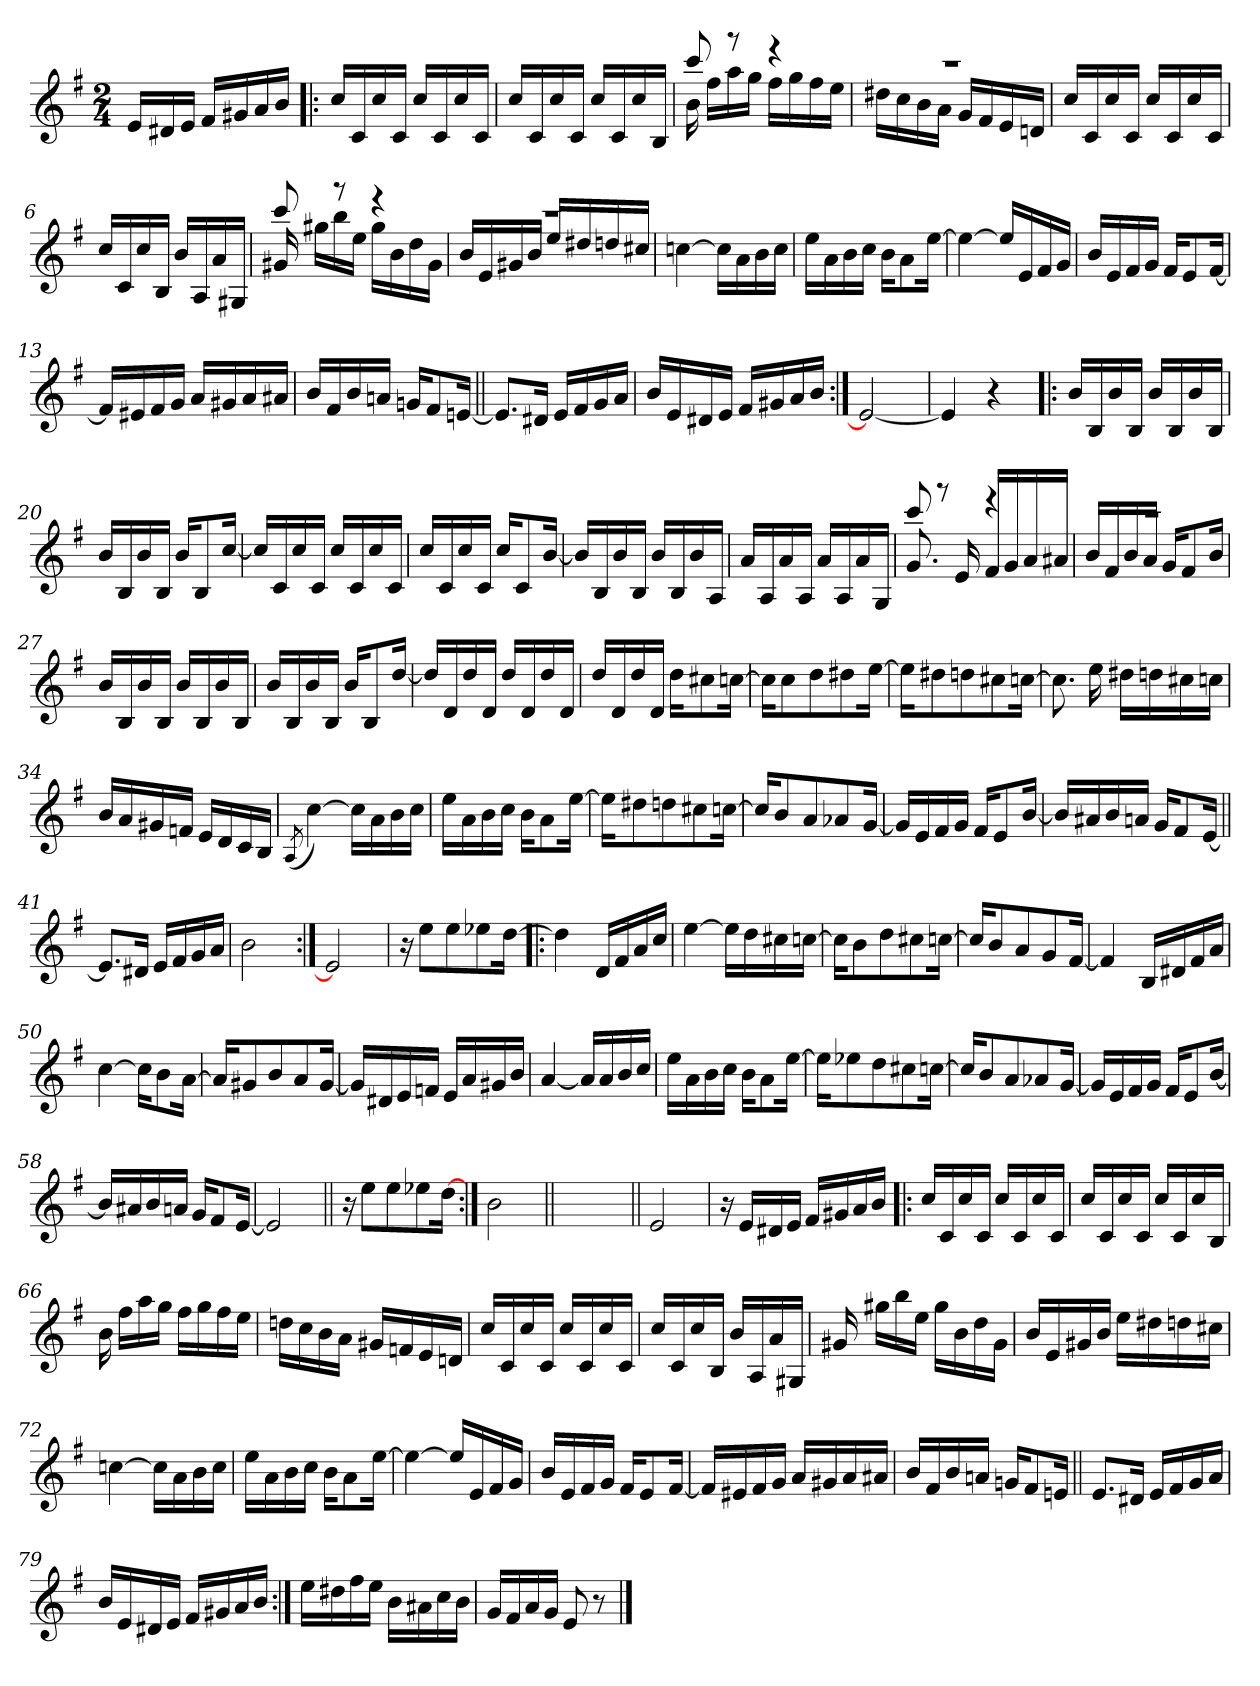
**kern
*part1
*staff1
*clefG2
*k[f#]
*G:
*M2/4
=
16e/LL
16d#X/
16e/JJ
16f#/LL
16g#X/
16a/
16b/JJ
=1!|:
16cc/LL
16c/
16cc/
16c/JJ
16cc/LL
16c/
16cc/
16c/JJ
=2
16cc/LL
16c/
16cc/
16c/JJ
16cc/LL
16c/
16cc/
16B/JJ
=3
*^
16b\	8ccc!/
16ff#!\LL	.
16aa!\	8rfff
16gg!\JJ	.
16ff#!\LL	4reee
16gg!\	.
16ff#!\	.
16ee!\JJ	.
!!LO:LB:g=z	!!
=4	=4
16dd#X!\LL	2rccc
16cc!\	.
16b!\	.
16a!\JJ	.
16g!/LL	.
16f#!/	.
16e!/	.
16dn!/JJ	.
*v	*v
=5
16cc/LL
16c/
16cc/
16c/JJ
16cc/LL
16c/
16cc/
16c/JJ
=6
16cc/LL
16c/
16cc/
16B/JJ
16b/LL
16A/
16a/
16G#X/JJ
=7
*^
16g#X/	8ccc!/
16gg#X!\LL	.
16bb!\	8rfff
16ee!\JJ	.
16gg#!\LL	4reee
16b!\	.
16dd!\	.
16g#!\JJ	.
=8	=8
16b!/LL	2rccc
16e!/	.
16g#X!/	.
16b!/JJ	.
16ee!/LL	.
16dd#X!/	.
16ddn!/	.
16cc#X!/JJ	.
*v	*v
!!LO:LB:g=z
=9
[4ccn\
16cc\LL]
16a\
16b\
16cc\JJ
=10
16ee\LL
16a\
16b\
16cc\JJ
16b\KL
8a\
[16ee\Jk
=11
4ee\_
16ee/LL]
16e/
16f#/
16g/JJ
=12
16b/LL
16e/
16f#/
16g/JJ
16f#/KL
8e/
[16f#/Jk
=13
16f#/LL]
16e#X/
16f#/
16g/JJ
16a/LL
16g#X/
16a/
16a#X/JJ
!!LO:LB:g=z
=14
16b/LL
16f#/
16b/
16an/JJ
16gn/KL
8f#/
[16en/Jk
=15||
8.e/L]
16d#X/Jk
16e/LL
16f#/
16g/
16a/JJ
=16
16b/LL
16e/
16d#X/
16e/JJ
16f#/LL
16g#X/
16a/
16b/JJ
=17:|!
2e/_
=18
4e/]
4r
!!LO:LB:g=z
=19!|:
16b/LL
16B/
16b/
16B/JJ
16b/LL
16B/
16b/
16B/JJ
=20
16b/LL
16B/
16b/
16B/JJ
16b/KL
8B/
[16cc/Jk
=21
16cc/LL]
16c/
16cc/
16c/JJ
16cc/LL
16c/
16cc/
16c/JJ
=22
16cc/LL
16c/
16cc/
16c/JJ
16cc/KL
8c/
[16b/Jk
=23
16b/LL]
16B/
16b/
16B/JJ
16b/LL
16B/
16b/
16A/JJ
!!LO:LB:g=z
=24
16a/LL
16A/
16a/
16A/JJ
16a/LL
16A/
16a/
16G/JJ
=25
*^
8.g/	8ccc!/
.	8rfff
16e!/	.
16f#!/LL	4reee
16g!/	.
16a!/	.
16a#X!/JJ	.
=26	=26
16b!/LL	2rccc
16f#!/	.
16b!/	.
16a!/JJ	.
16g!/KL	.
8f#!/	.
16b!/Jk	.
*v	*v
=27
16b/LL
16B/
16b/
16B/JJ
16b/LL
16B/
16b/
16B/JJ
=28
16b/LL
16B/
16b/
16B/JJ
16b/KL
8B/
[16dd/Jk
!!LO:LB:g=z
=29
16dd/LL]
16d/
16dd/
16d/JJ
16dd/LL
16d/
16dd/
16d/JJ
=30
16dd/LL
16d/
16dd/
16d/JJ
16dd\KL
8cc#X\
[16ccn\Jk
=31
16cc\KL]
8cc\
8dd\
8dd#X\
[16ee\Jk
=32
16ee\KL]
8dd#X\
8ddn\
8cc#X\
[16ccn\Jk
=33
8.cc\]
16ee!\
16dd#X!\LL
16ddn!\
16cc#X!\
16ccn!\JJ
!!LO:LB:g=z
=34
16b!/LL
16a!/
16g#X!/
16fn!/JJ
16e!/LL
16d!/
16c!/
16B!/JJ
=35
(>8qA/
[4cc\)
16cc\LL]
16a\
16b\
16cc\JJ
=36
16ee\LL
16a\
16b\
16cc\JJ
16b\KL
8a\
[16ee\Jk
=37
16ee\KL]
8dd#X\
8dd\
8cc#X\
[16ccn\Jk
=38
16cc/KL]
8b/
8a/
8a-X/
[16g/Jk
!!LO:LB:g=z
=39
16g/LL]
16e/
16f#/
16g/JJ
16f#/KL
8e/
[16b/Jk
=40
16b/LL]
16a#X/
16b/
16an/JJ
16g/KL
8f#/
[16e/Jk
=41||
8.e/L]
16d#X/Jk
16e/LL
16f#/
16g/
16a/JJ
=42
2b\
=43:|!
2e/]
=44
16r
8ee\L
8ee\
8ee-X\
[16dd\Jk
!!LO:LB:g=z
=45!|:
4dd\]
16d/LL
16f#/
16a/
16cc/JJ
=46
[4ee\
16ee\LL]
16dd\
16cc#X\
[16ccn\JJ
=47
16cc\KL]
8b\
8dd\
8cc#X\
[16ccn\Jk
=48
16cc/KL]
8b/
8a/
8g/
[16f#/Jk
=49
4f#/]
16B/LL
16d#X/
16f#/
16a/JJ
=50
[4cc\
16cc\KL]
8b\
[16a\Jk
!!LO:PB:g=z
=51
16a/KL]
8g#X/
8b/
8a/
[16g#/Jk
=52
16g#/LL]
16d#X/
16e/
16fn/JJ
16e/LL
16a/
16g#X/
16b/JJ
=53
[4a/
16a/LL]
16a/
16b/
16cc/JJ
=54
16ee\LL
16a\
16b\
16cc\JJ
16b\KL
8a\
[16ee\Jk
=55
16ee\KL]
8ee-X\
8dd\
8cc#X\
[16ccn\Jk
=56
16cc/KL]
8b/
8a/
8a-X/
[16g/Jk
!!LO:LB:g=z
=57
16g/LL]
16e/
16f#/
16g/JJ
16f#/KL
8e/
[16b/Jk
=58
16b/LL]
16a#X/
16b/
16an/JJ
16g/KL
8f#/
[16e/Jk
=59
2e/]
=60||
16r
8ee\L
8ee\
8ee-X\
[16dd\Jk
=61:|!
2b\
=61X1||
*stria0
2ryy
!!LO:LB:g=z
=62||
*stria5
2e/
=63
16r
16e/LL
16d#X/
16e/JJ
16f#/LL
16g#X/
16a/
16b/JJ
=64!|:
16cc/LL
16c/
16cc/
16c/JJ
16cc/LL
16c/
16cc/
16c/JJ
=65
16cc/LL
16c/
16cc/
16c/JJ
16cc/LL
16c/
16cc/
16B/JJ
=66
16b\
16ff#!\LL
16aa!\
16gg!\JJ
16ff#!\LL
16gg!\
16ff#!\
16ee!\JJ
!!LO:LB:g=z
=67
16ddn!\LL
16cc!\
16b!\
16a!\JJ
16g#X!/LL
16fn!/
16e!/
16dn!/JJ
=68
16cc/LL
16c/
16cc/
16c/JJ
16cc/LL
16c/
16cc/
16c/JJ
=69
16cc/LL
16c/
16cc/
16B/JJ
16b/LL
16A/
16a/
16G#X/JJ
=70
16g#X/
16gg#X!\LL
16bb!\
16ee!\JJ
16gg#!\LL
16b!\
16dd!\
16g#!\JJ
=71
16b!/LL
16e!/
16g#X!/
16b!/JJ
16ee!\LL
16dd#X!\
16ddn!\
16cc#X!\JJ
!!LO:LB:g=z
=72
[4ccn\
16cc\LL]
16a\
16b\
16cc\JJ
=73
16ee\LL
16a\
16b\
16cc\JJ
16b\KL
8a\
[16ee\Jk
=74
4ee\_
16ee/LL]
16e/
16f#/
16g/JJ
=75
16b/LL
16e/
16f#/
16g/JJ
16f#/KL
8e/
[16f#/Jk
=76
16f#/LL]
16e#X/
16f#/
16g/JJ
16a/LL
16g#X/
16a/
16a#X/JJ
!!LO:LB:g=z
=77
16b/LL
16f#/
16b/
16an/JJ
16gn/KL
8f#/
16en/Jk
=78||
8.e/L
16d#X/Jk
16e/LL
16f#/
16g/
16a/JJ
=79
16b/LL
16e/
16d#X/
16e/JJ
16f#/LL
16g#X/
16a/
16b/JJ
=80:|!
16ee\LL
16dd#X\
16ff#\
16ee\JJ
16b\LL
16a#X\
16cc\
16b\JJ
=81
16g/LL
16f#/
16a/
16g/JJ
8e/
8r
==
*-
